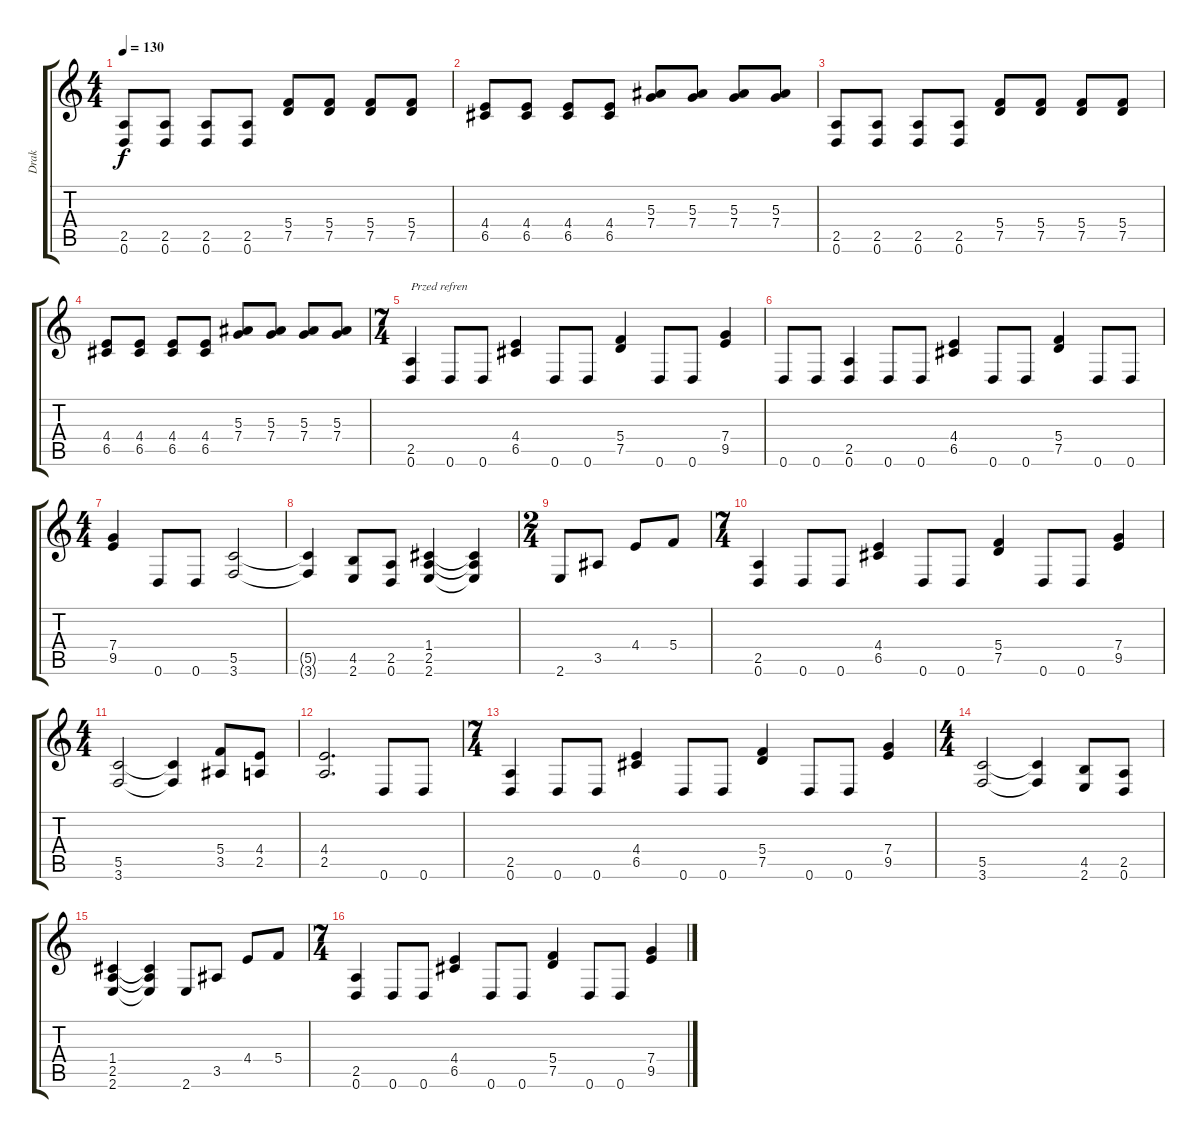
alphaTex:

\track ("Drak" "Drak") {instrument distortionguitar}
\staff {score tabs}
\tuning (D4 A3 F3 C3 G2 D2) {hide}
\ts (4 4)
\tempo 130
\clef g2
\ks c
(2.5 0.6).8{dy f} (2.5 0.6).8 (2.5 0.6).8 (2.5 0.6).8 (5.4 7.5).8 (5.4 7.5).8 (5.4 7.5).8 (5.4 7.5).8 |
(4.4 6.5).8 (4.4 6.5).8 (4.4 6.5).8 (4.4 6.5).8 (5.3 7.4).8 (5.3 7.4).8 (5.3 7.4).8 (5.3 7.4).8 |
(2.5 0.6).8 (2.5 0.6).8 (2.5 0.6).8 (2.5 0.6).8 (5.4 7.5).8 (5.4 7.5).8 (5.4 7.5).8 (5.4 7.5).8 |
(4.4 6.5).8 (4.4 6.5).8 (4.4 6.5).8 (4.4 6.5).8 (5.3 7.4).8 (5.3 7.4).8 (5.3 7.4).8 (5.3 7.4).8 |
\ts (7 4)
(2.5 0.6).4{txt "Przed refren"} 0.6.8 0.6.8 (4.4 6.5).4 0.6.8 0.6.8 (5.4 7.5).4 0.6.8 0.6.8 (7.4 9.5).4 |
0.6.8 0.6.8 (2.5 0.6).4 0.6.8 0.6.8 (4.4 6.5).4 0.6.8 0.6.8 (5.4 7.5).4 0.6.8 0.6.8 |
\ts (4 4)
(7.4 9.5).4 0.6.8 0.6.8 (5.5 3.6).2 |
(5.5{t} 3.6{t}).4 (4.5 2.6).8 (2.5 0.6).8 (1.4 2.5 2.6).4 (1.4{t} 2.5{t} 2.6{t}).4 |
\ts (2 4)
2.6.8 3.5.8 4.4.8 5.4.8 |
\ts (7 4)
(2.5 0.6).4{txt " "} 0.6.8 0.6.8 (4.4 6.5).4 0.6.8 0.6.8 (5.4 7.5).4 0.6.8 0.6.8 (7.4 9.5).4 |
\ts (4 4)
(5.5 3.6).2 (5.5{t} 3.6{t}).4 (5.4 3.5).8 (4.4 2.5).8 |
(4.4 2.5).2{d} 0.6.8 0.6.8 |
\ts (7 4)
(2.5 0.6).4{txt " "} 0.6.8 0.6.8 (4.4 6.5).4 0.6.8 0.6.8 (5.4 7.5).4 0.6.8 0.6.8 (7.4 9.5).4 |
\ts (4 4)
(5.5 3.6).2 (5.5{t} 3.6{t}).4 (4.5 2.6).8 (2.5 0.6).8 |
(1.4 2.5 2.6).4 (1.4{t} 2.5{t} 2.6{t}).4 2.6.8 3.5.8 4.4.8 5.4.8 |
\ts (7 4)
(2.5 0.6).4{txt " "} 0.6.8 0.6.8 (4.4 6.5).4 0.6.8 0.6.8 (5.4 7.5).4 0.6.8 0.6.8 (7.4 9.5).4
